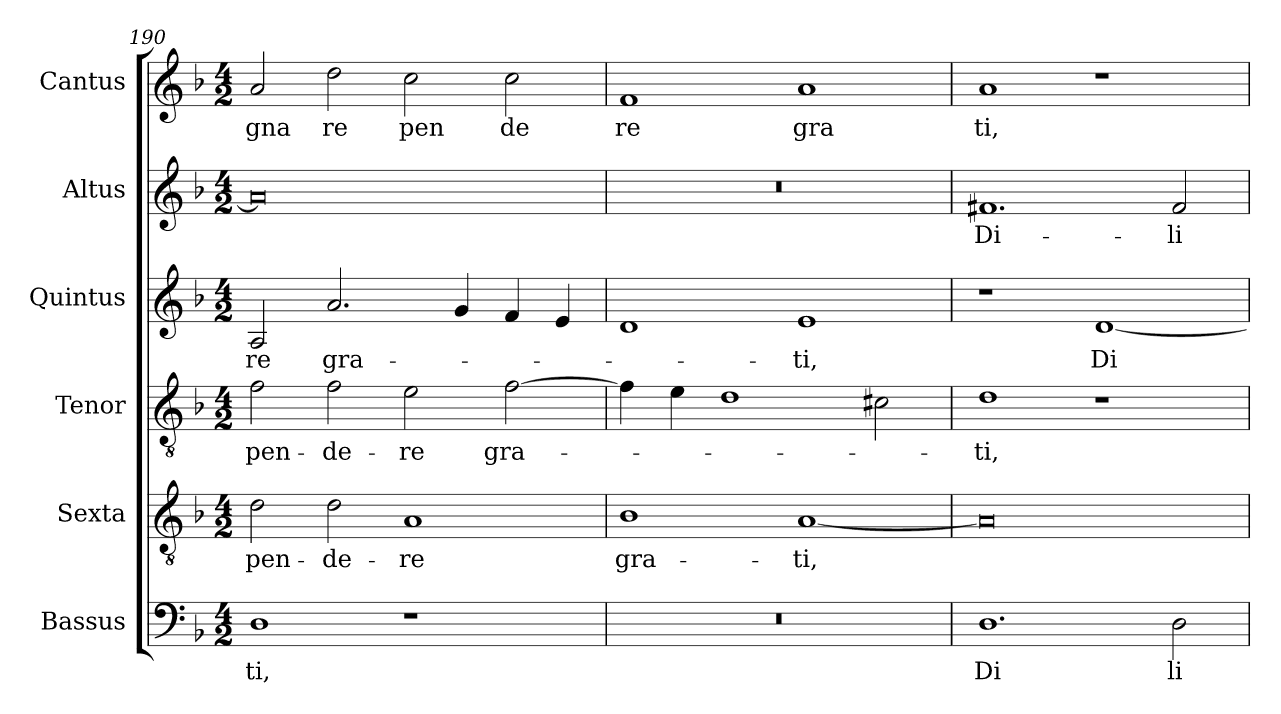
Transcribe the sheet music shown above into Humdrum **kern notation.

**kern	**text	**kern	**text	**kern	**text	**kern	**text	**kern	**text	**kern	**text
*part6	*part6	*part5	*part5	*part4	*part4	*part3	*part3	*part2	*part2	*part1	*part1
*staff6	*staff6	*staff5	*staff5	*staff4	*staff4	*staff3	*staff3	*staff2	*staff2	*staff1	*staff1
*I"Bassus	*	*I"Sexta	*	*I"Tenor	*	*I"Quintus	*	*I"Altus	*	*I"Cantus	*
*I'Bassus	*	*I'Sexta	*	*I'Tenor	*	*I'Quintus	*	*I'Altus	*	*I'Cantus	*
*clefF4	*	*clefGv2	*	*clefGv2	*	*clefG2	*	*clefG2	*	*clefG2	*
*k[b-]	*	*k[b-]	*	*k[b-]	*	*k[b-]	*	*k[b-]	*	*k[b-]	*
*F:	*	*F:	*	*F:	*	*F:	*	*F:	*	*F:	*
*M4/2	*	*M4/2	*	*M4/2	*	*M4/2	*	*M4/2	*	*M4/2	*
=190	=190	=190	=190	=190	=190	=190	=190	=190	=190	=190	=190
!	!LO:LY:b:cj	!	!LO:LY:b:cj	!	!LO:LY:b:cj	!	!LO:LY:b:cj	!	!	!	!LO:LY:b:cj
1D	ti,	2d\	-pen-	2f\	-pen-	2A/	-re	0a]	.	2a/	gna
!	!	!	!LO:LY:b:cj	!	!LO:LY:b:cj	!	!LO:LY:b	!	!	!	!LO:LY:b:cj
.	.	2d\	-de-	2f\	-de-	2.a/	gra-	.	.	2dd\	re
!	!	!	!LO:LY:b:cj	!	!LO:LY:b:cj	!	!	!	!	!	!LO:LY:b:cj
1r	.	1A	-re	2e\	-re	.	.	.	.	2cc\	pen
.	.	.	.	.	.	4g/	.	.	.	.	.
!	!	!	!	!	!LO:LY:b	!	!	!	!	!	!LO:LY:b:cj
.	.	.	.	[>2f\	gra-	4f/	.	.	.	2cc\	de
.	.	.	.	.	.	4e/	.	.	.	.	.
=191	=191	=191	=191	=191	=191	=191	=191	=191	=191	=191	=191
!	!	!	!LO:LY:b:cj	!	!	!	!	!	!	!	!LO:LY:b:cj
0r	.	1B-	gra-	4f\]	.	1d	.	0r	.	1f	re
.	.	.	.	4e\	.	.	.	.	.	.	.
.	.	.	.	1d	.	.	.	.	.	.	.
!	!	!	!LO:LY:b:cj	!	!	!	!LO:LY:b:cj	!	!	!	!LO:LY:b:cj
.	.	[<1A	-ti,	.	.	1e	-ti,	.	.	1a	gra
.	.	.	.	2c#\	.	.	.	.	.	.	.
=192	=192	=192	=192	=192	=192	=192	=192	=192	=192	=192	=192
!	!LO:LY:b:cj	!	!	!	!LO:LY:b:cj	!	!	!	!LO:LY:b:cj	!	!LO:LY:b:cj
1.D	Di	0A]	.	1d	-ti,	1r	.	1.f#X	Di-	1a	ti,
!	!	!	!	!	!	!	!LO:LY:b:cj	!	!	!	!
.	.	.	.	1r	.	[<1d	Di-	.	.	1r	.
!	!LO:LY:b:cj	!	!	!	!	!	!	!	!LO:LY:b:cj	!	!
2D\	li	.	.	.	.	.	.	2f#/	-li-	.	.
=	=	=	=	=	=	=	=	=	=	=	=
*-	*-	*-	*-	*-	*-	*-	*-	*-	*-	*-	*-
